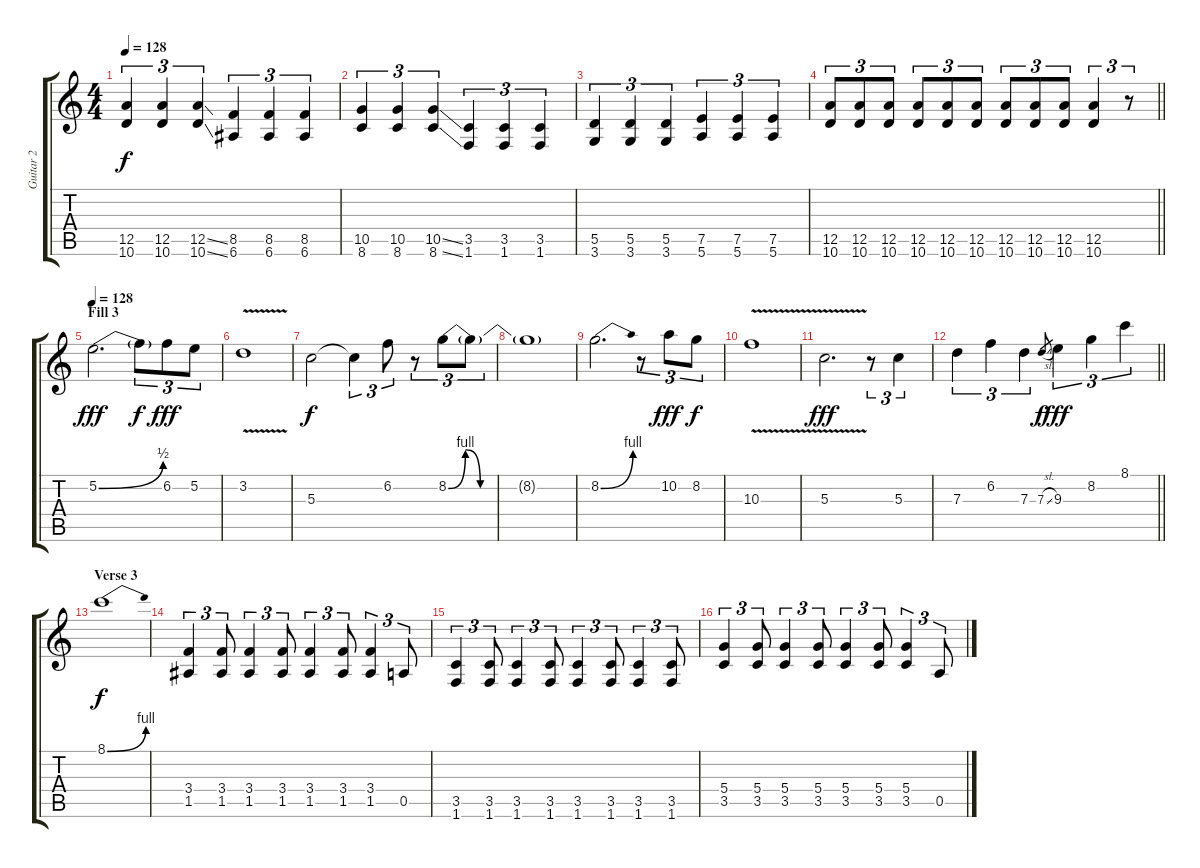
\track ("Guitar 2" "Guitar 2") {instrument distortionguitar}
\staff {score tabs}
\tuning (E4 B3 G3 D3 A2 E2) {hide}
\ts (4 4)
\tempo 128
\clef g2
\ks c
(12.5 10.6).4{tu (3 2) dy f} (12.5 10.6).4{tu (3 2)} (12.5{ss} 10.6{ss}).4{tu (3 2)} (8.5 6.6).4{tu (3 2)} (8.5 6.6).4{tu (3 2)} (8.5 6.6).4{tu (3 2)} |
(10.5 8.6).4{tu (3 2)} (10.5 8.6).4{tu (3 2)} (10.5{ss} 8.6{ss}).4{tu (3 2)} (3.5 1.6).4{tu (3 2)} (3.5 1.6).4{tu (3 2)} (3.5 1.6).4{tu (3 2)} |
(5.5 3.6).4{tu (3 2)} (5.5 3.6).4{tu (3 2)} (5.5 3.6).4{tu (3 2)} (7.5 5.6).4{tu (3 2)} (7.5 5.6).4{tu (3 2)} (7.5 5.6).4{tu (3 2)} |
\barLineRight lightlight
(12.5 10.6).8{tu (3 2)} (12.5 10.6).8{tu (3 2)} (12.5 10.6).8{tu (3 2)} (12.5 10.6).8{tu (3 2)} (12.5 10.6).8{tu (3 2)} (12.5 10.6).8{tu (3 2)} (12.5 10.6).8{tu (3 2)} (12.5 10.6).8{tu (3 2)} (12.5 10.6).8{tu (3 2)} (12.5 10.6).4{tu (3 2)} r.8{tu (3 2)} |
\section ("" "Fill 3")
\tempo 128
5.2{be (bend 0 0 60 2)}.2{d dy fff} 5.2{t}.8{tu (3 2) dy f} 6.2.8{tu (3 2) dy fff} 5.2.8{tu (3 2)} |
3.2{v}.1 |
5.3.2{dy f} 5.3{t}.4{tu (3 2)} 6.2.8{tu (3 2)} r.8{tu (3 2)} 8.2{be (custom 0 0 8 4 15 0 60 0)}.8{tu (3 2)} 8.2{t}.8{tu (3 2)} |
8.2{t}.1 |
8.2{be (bend 0 0 60 4)}.2{d} r.8{tu (3 2)} 10.2.8{tu (3 2) dy fff} 8.2.8{tu (3 2) dy f} |
10.3{v}.1 |
5.3{v}.2{d dy fff} r.8{tu (3 2)} 5.3.4{tu (3 2)} |
\barLineRight lightlight
7.3.4{tu (3 2)} 6.2.4{tu (3 2)} 7.3.4{tu (3 2)} 7.3{sl}.8{gr dy f} 9.3.4{tu (3 2) dy fff} 8.2.4{tu (3 2)} 8.1.4{tu (3 2)} |
\section ("" "Verse 3")
8.1{be (bend 0 0 60 4)}.1{dy f} |
(3.4 1.5).4{tu (3 2)} (3.4 1.5).8{tu (3 2)} (3.4 1.5).4{tu (3 2)} (3.4 1.5).8{tu (3 2)} (3.4 1.5).4{tu (3 2)} (3.4 1.5).8{tu (3 2)} (3.4 1.5).4{tu (3 2)} 0.5.8{tu (3 2)} |
(3.5 1.6).4{tu (3 2)} (3.5 1.6).8{tu (3 2)} (3.5 1.6).4{tu (3 2)} (3.5 1.6).8{tu (3 2)} (3.5 1.6).4{tu (3 2)} (3.5 1.6).8{tu (3 2)} (3.5 1.6).4{tu (3 2)} (3.5 1.6).8{tu (3 2)} |
(5.4 3.5).4{tu (3 2)} (5.4 3.5).8{tu (3 2)} (5.4 3.5).4{tu (3 2)} (5.4 3.5).8{tu (3 2)} (5.4 3.5).4{tu (3 2)} (5.4 3.5).8{tu (3 2)} (5.4 3.5).4{tu (3 2)} 0.5.8{tu (3 2)}
